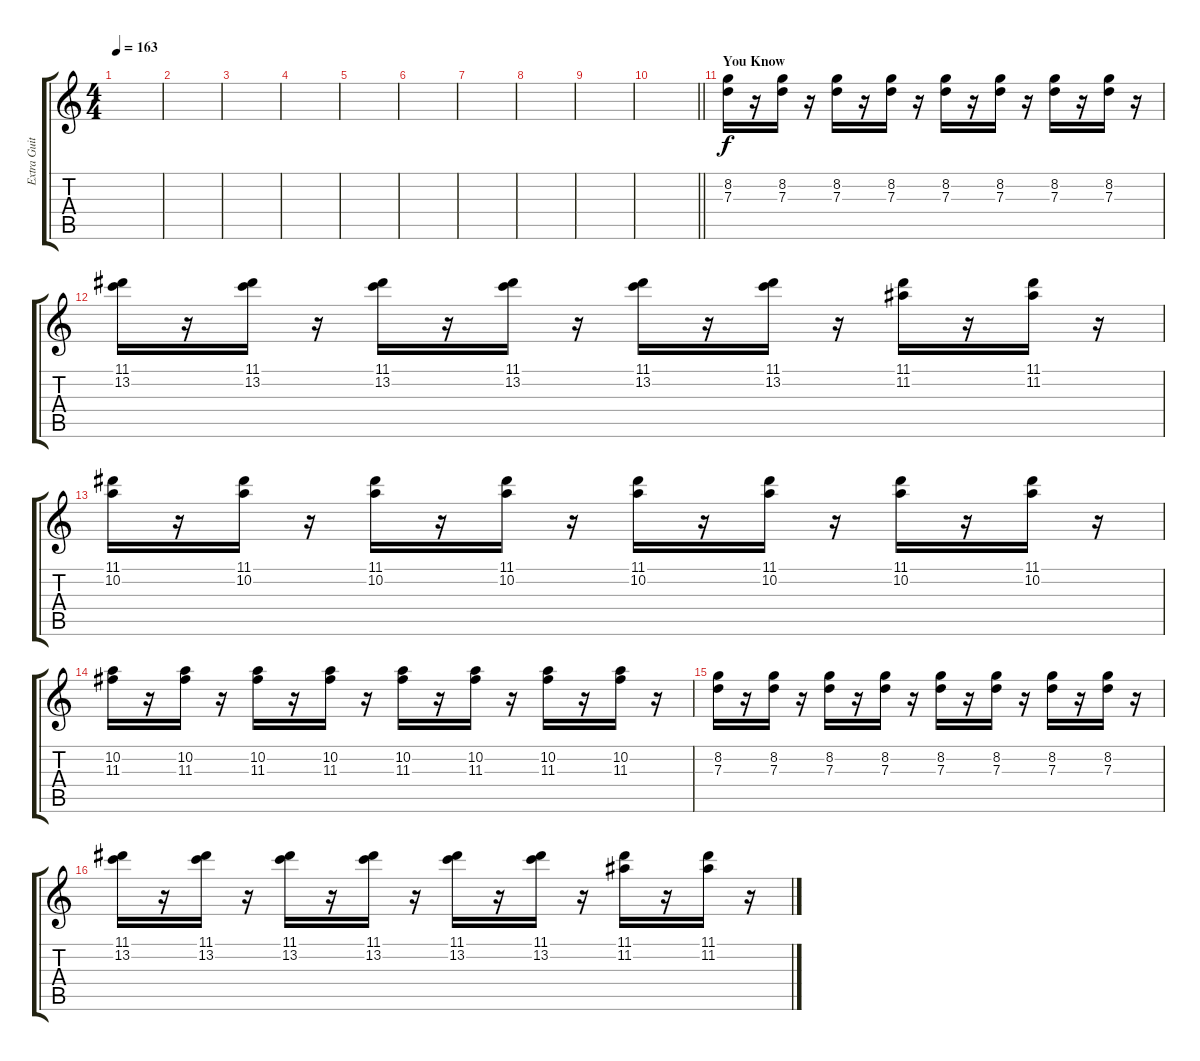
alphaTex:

\track ("Extra Guitar" "Extra Guit") {instrument acousticguitarsteel}
\staff {score tabs}
\tuning (E4 B3 G3 D3 A2 E2) {hide}
\ts (4 4)
\tempo 163
\clef g2
\ks c
|
|
|
|
|
|
|
|
|
\barLineRight lightlight
|
\section ("" "You Know")
(8.2 7.3).16{balance 16} r.16 (8.2 7.3).16 r.16 (8.2 7.3).16 r.16 (8.2 7.3).16 r.16 (8.2 7.3).16 r.16 (8.2 7.3).16 r.16 (8.2 7.3).16 r.16 (8.2 7.3).16 r.16 |
(11.1 13.2).16 r.16 (11.1 13.2).16 r.16 (11.1 13.2).16 r.16 (11.1 13.2).16 r.16 (11.1 13.2).16 r.16 (11.1 13.2).16 r.16 (11.1 11.2).16 r.16 (11.1 11.2).16 r.16 |
(11.1 10.2).16 r.16 (11.1 10.2).16 r.16 (11.1 10.2).16 r.16 (11.1 10.2).16 r.16 (11.1 10.2).16 r.16 (11.1 10.2).16 r.16 (11.1 10.2).16 r.16 (11.1 10.2).16 r.16 |
(10.2 11.3).16 r.16 (10.2 11.3).16 r.16 (10.2 11.3).16 r.16 (10.2 11.3).16 r.16 (10.2 11.3).16 r.16 (10.2 11.3).16 r.16 (10.2 11.3).16 r.16 (10.2 11.3).16 r.16 |
(8.2 7.3).16 r.16 (8.2 7.3).16 r.16 (8.2 7.3).16 r.16 (8.2 7.3).16 r.16 (8.2 7.3).16 r.16 (8.2 7.3).16 r.16 (8.2 7.3).16 r.16 (8.2 7.3).16 r.16 |
(11.1 13.2).16 r.16 (11.1 13.2).16 r.16 (11.1 13.2).16 r.16 (11.1 13.2).16 r.16 (11.1 13.2).16 r.16 (11.1 13.2).16 r.16 (11.1 11.2).16 r.16 (11.1 11.2).16 r.16
